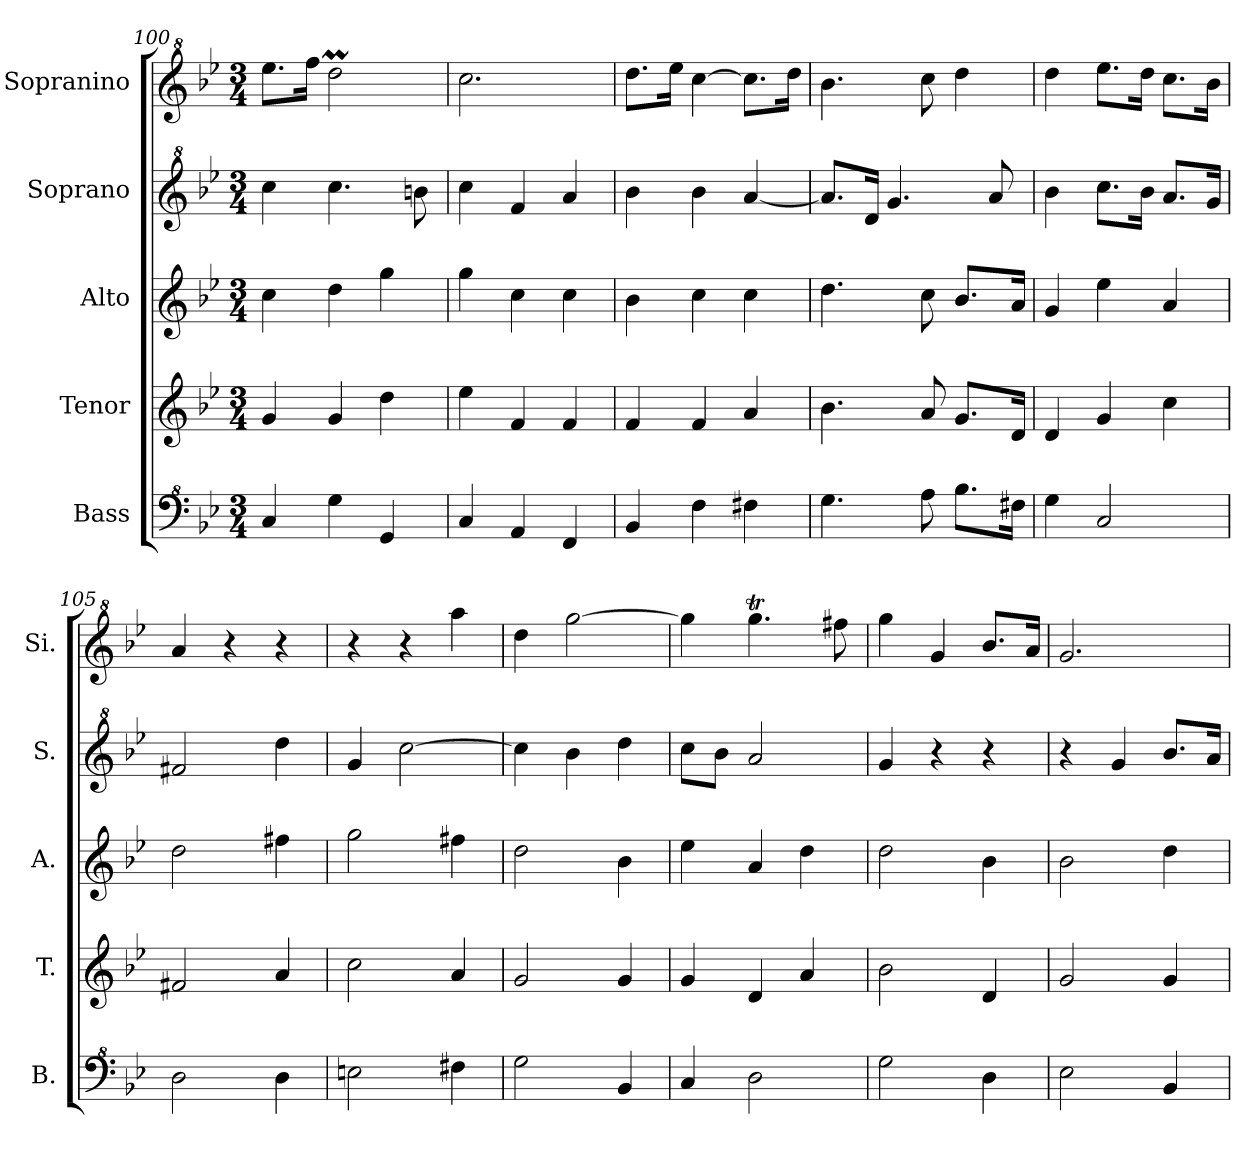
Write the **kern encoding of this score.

**kern	**kern	**kern	**kern	**kern
*part5	*part4	*part3	*part2	*part1
*staff5	*staff4	*staff3	*staff2	*staff1
*I"Bass	*I"Tenor	*I"Alto	*I"Soprano	*I"Sopranino
*I'B.	*I'T.	*I'A.	*I'S.	*I'Si.
*clefF^4	*clefG2	*clefG2	*clefG^2	*clefG^2
*k[b-e-]	*k[b-e-]	*k[b-e-]	*k[b-e-]	*k[b-e-]
*M3/4	*M3/4	*M3/4	*M3/4	*M3/4
=100	=100	=100	=100	=100
4c/	4g/	4cc\	4ccc\	8.eee-\L
.	.	.	.	16fff\Jk
4g\	4g/	4dd\	4.ccc\	2dddm\
4G/	4dd\	4gg\	.	.
.	.	.	8bbn\	.
=101	=101	=101	=101	=101
4c/	4ee-\	4gg\	4ccc\	2.ccc\
4A/	4f/	4cc\	4ff/	.
4F/	4f/	4cc\	4aa/	.
=102	=102	=102	=102	=102
4B-/	4f/	4b-\	4bb-\	8.ddd\L
.	.	.	.	16eee-\Jk
4f\	4f/	4cc\	4bb-\	[4ccc\
4f#X\	4a/	4cc\	[4aa/	8.ccc\L]
.	.	.	.	16ddd\Jk
=103	=103	=103	=103	=103
4.g\	4.b-\	4.dd\	8.aa/L]	4.bb-\
.	.	.	16dd/Jk	.
.	.	.	4.gg/	.
8a\	8a/	8cc\	.	8ccc\
8.b-\L	8.g/L	8.b-/L	.	4ddd\
.	.	.	8aa/	.
16f#X\Jk	16d/Jk	16a/Jk	.	.
!!LO:LB:g=z
=104	=104	=104	=104	=104
4g\	4d/	4g/	4bb-\	4ddd\
2c/	4g/	4ee-\	8.ccc\L	8.eee-\L
.	.	.	16bb-\Jk	16ddd\Jk
.	4cc\	4a/	8.aa/L	8.ccc\L
.	.	.	16gg/Jk	16bb-\Jk
=105	=105	=105	=105	=105
2d\	2f#X/	2dd\	2ff#X/	4aa/
.	.	.	.	4r
4d\	4a/	4ff#X\	4ddd\	4r
=106	=106	=106	=106	=106
2en\	2cc\	2gg\	4gg/	4r
.	.	.	[2ccc\	4r
4f#X\	4a/	4ff#X\	.	4aaa\
=107	=107	=107	=107	=107
2g\	2g/	2dd\	4ccc\]	4ddd\
.	.	.	4bb-\	[2ggg\
4B-/	4g/	4b-\	4ddd\	.
=108	=108	=108	=108	=108
4c/	4g/	4ee-\	8ccc\L	4ggg\]
.	.	.	8bb-\J	.
2d\	4d/	4a/	2aa/	4.gggT\
.	4a/	4dd\	.	.
.	.	.	.	8fff#X\
=109	=109	=109	=109	=109
2g\	2b-\	2dd\	4gg/	4ggg\
.	.	.	4r	4gg/
4d\	4d/	4b-\	4r	8.bb-/L
.	.	.	.	16aa/Jk
=110	=110	=110	=110	=110
2e-\	2g/	2b-\	4r	2.gg/
.	.	.	4gg/	.
4B-/	4g/	4dd\	8.bb-/L	.
.	.	.	16aa/Jk	.
=	=	=	=	=
*-	*-	*-	*-	*-
